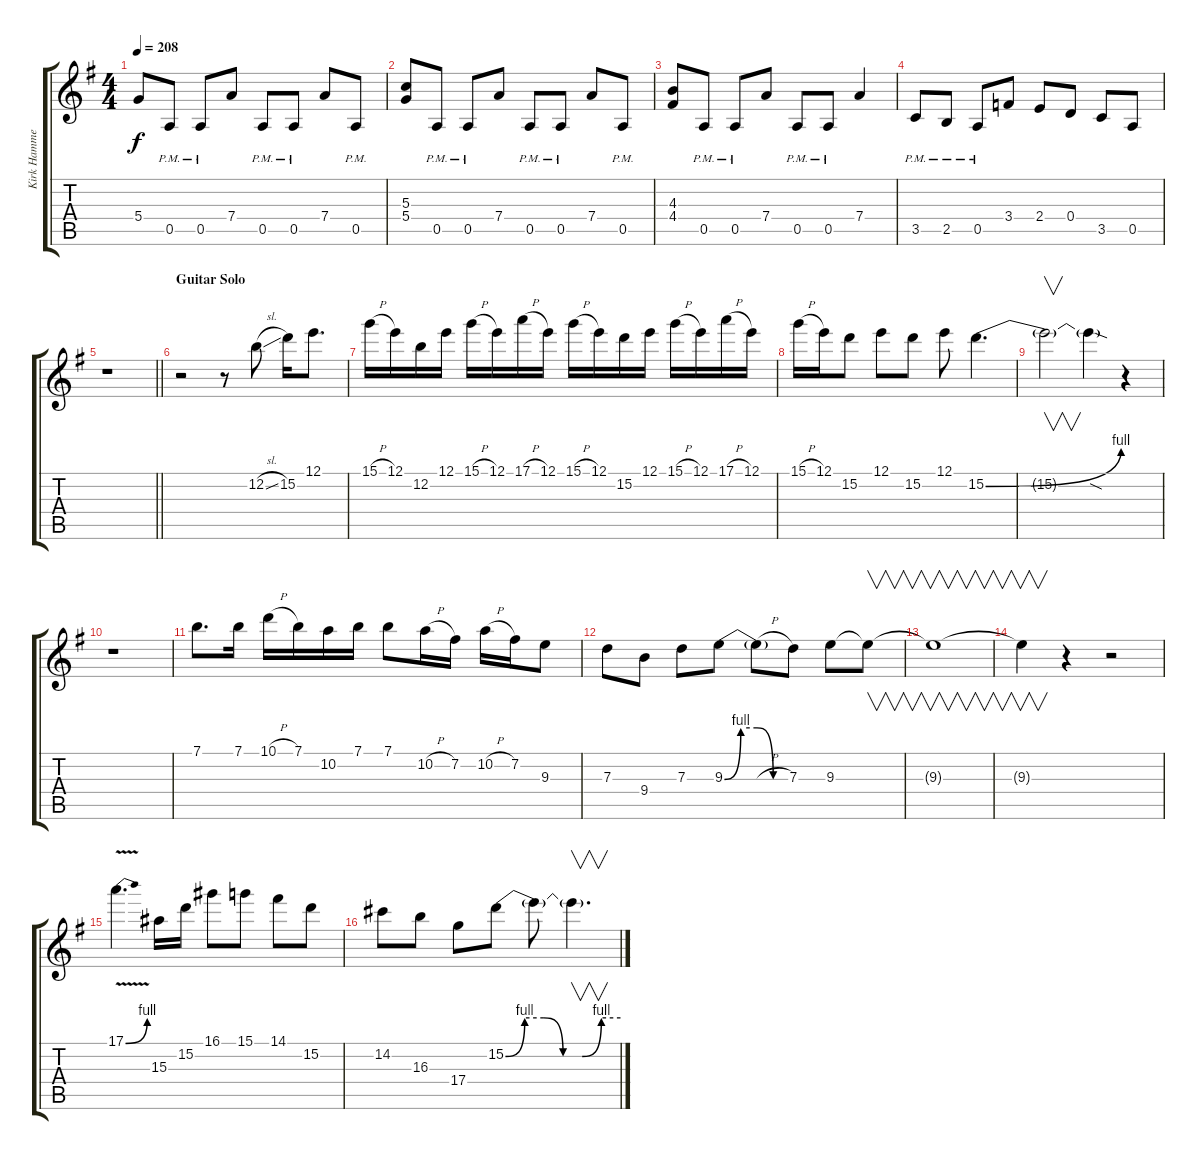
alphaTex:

\track ("Kirk Hammet" "Kirk Hamme") {instrument distortionguitar}
\staff {score tabs}
\tuning (E4 B3 G3 D3 A2 E2) {hide}
\ts (4 4)
\tempo 208
\clef g2
\ks eminor
5.4.8{dy f} 0.5{pm}.8 0.5{pm}.8 7.4.8 0.5{pm}.8 0.5{pm}.8 7.4.8 0.5{pm}.8 |
(5.3 5.4).8 0.5{pm}.8 0.5{pm}.8 7.4.8 0.5{pm}.8 0.5{pm}.8 7.4.8 0.5{pm}.8 |
(4.3 4.4).8 0.5{pm}.8 0.5{pm}.8 7.4.8 0.5{pm}.8 0.5{pm}.8 7.4.4 |
3.5{pm}.8 2.5{pm}.8 0.5{pm}.8 3.4.8 2.4.8 0.4.8 3.5.8 0.5.8 |
\barLineRight lightlight
r.1 |
\section ("" "Guitar Solo")
r.2 r.8 12.2{sl}.8 15.2.16 12.1.8{d} |
15.1{h}.16 12.1.16 12.2.16 12.1.16 15.1{h}.16 12.1.16 17.1{h}.16 12.1.16 15.1{h}.16 12.1.16 15.2.16 12.1.16 15.1{h}.16 12.1.16 17.1{h}.16 12.1.16 |
15.1{h}.16 12.1.16 15.2.8 12.1.8 15.2.8 12.1.8 15.2{be (bend 0 0 60 4)}.4{d} |
15.2{t}.2{v} 15.2{sod t}.4 r.4 |
r.1 |
7.1.8{d} 7.1.16 10.1{h}.16 7.1.16 10.2.16 7.1.16 7.1.8 10.2{h}.16 7.2.16 10.2{h}.16 7.2.16 9.3.8 |
7.3.8 9.4.8 7.3.8 9.3{be (custom 0 0 15 4 30 4 45 0 60 0)}.8 9.3{h t}.8 7.3.8 9.3.8 9.3{t}.8{v} |
9.3{t}.1{v} |
9.3{t}.4{v} r.4 r.2 |
17.1{be (bend 0 0 60 4) v}.4{d} 15.3.16 15.2.16 16.1.8 15.1.8 14.1.8 15.2.8 |
14.2.8 16.3.8 17.4.8 15.2{be (custom 0 0 10 4 20 4 30 0 40 0 50 4 60 4)}.8 15.2{t}.8 15.2{t}.4{v d}
